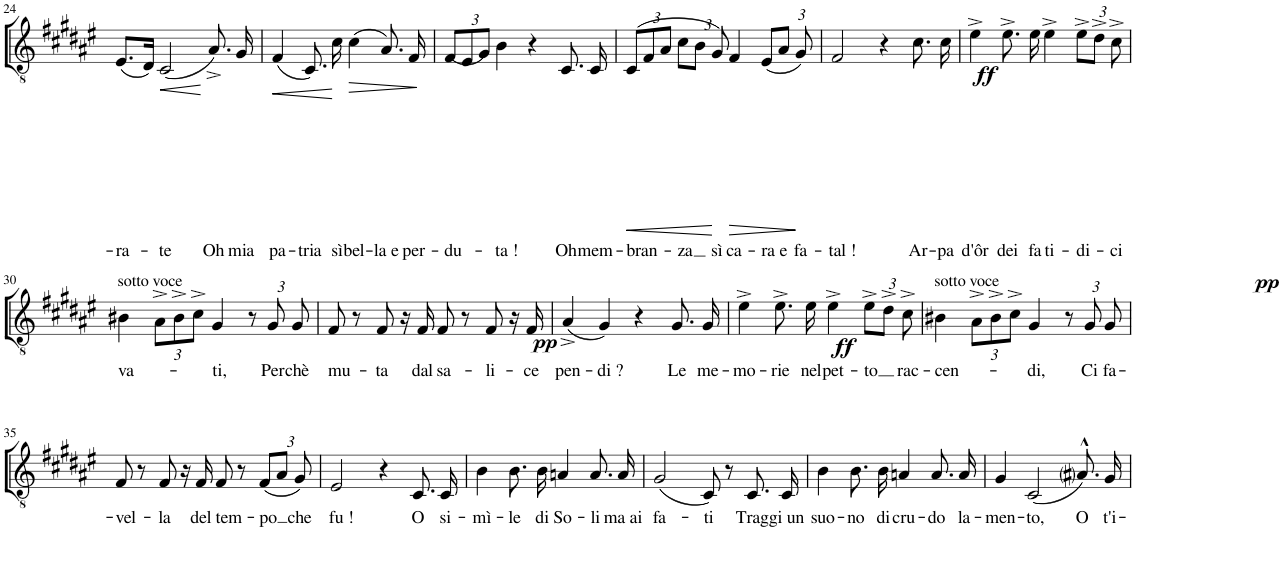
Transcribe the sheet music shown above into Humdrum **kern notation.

**kern	**text	**dynam
*part1	*part1	*part1
*staff1	*staff1	*staff1
*I"TI	*	*
!!LO:PB:g=z
*clefGv2	*	*
*k[f#c#g#d#a#e#]	*	*
*M4/4	*	*
*met(c)	*	*
=24	=24	=24
!	!LO:LY:b	!
(8.E#/L	-ra-	.
16D#/Jk)	.	.
!	!LO:LY:b	!LO:HP:b
(2C#/	-te	<
!	!LO:LY:b	!
8.A#^/)	Oh	[
!	!LO:LY:b	!
16G#/	mia	.
=25	=25	=25
!	!LO:LY:b	!LO:HP:b
(4F#/	pa-	<
!	!LO:LY:b	!
8.C#/)	-tria	.
!	!LO:LY:b	!
16c#\	sì	[
!	!LO:LY:b	!LO:HP:b
(4c#\	bel-	>
!	!LO:LY:b	!
8.A#/)	-la e	.
!	!LO:LY:b	!
16F#/	per-	]
=26	=26	=26
*Xbrackettup	*	*
!	!LO:LY:b	!
(12F#/L	-du-	.
12E#/	.	.
12G#/J)	.	.
!	!LO:LY:b	!
4B\	-ta !	.
4r	.	.
!	!LO:LY:b	!
8.C#/	Oh	.
!	!LO:LY:b	!
16C#/	mem-	.
=27	=27	=27
!	!LO:LY:b	!LO:HP:b
(12C#/L	-bran-	<
12F#/	.	.
12A#/J	.	.
!	!LO:LY:b	!
12c#\L	-za	.
12B\J	.	.
!	!LO:LY:b	!
12G#/)	sì	[
!	!LO:LY:b	!LO:HP:b
4F#/	ca-	>
!	!LO:LY:b	!
(12E#/L	-ra e	.
12A#/J	.	.
!	!LO:LY:b	!
12G#/)	fa-	]
=28	=28	=28
!	!LO:LY:b	!
2F#/	-tal !	.
4r	.	.
!	!LO:LY:b	!
8.c#\	Ar-	.
!	!LO:LY:b	!
16c#\	-pa	.
=29	=29	=29
!	!LO:LY:b	!LO:DY:b
4e#^\	d'ôr	ff
!	!LO:LY:b	!
8.e#^\	dei	.
!	!LO:LY:b	!
16e#\	fa-	.
!	!LO:LY:b	!
4e#^\	-ti-	.
!	!LO:LY:b	!
12e#^\L	-di-	.
12d#^\J	.	.
!	!LO:LY:b	!
12c#^\	-ci	.
!!LO:LB:g=z
=30	=30	=30
!LO:TX:a:t=sotto voce	!	!
!	!LO:LY:b	!
4B#X\	va-	.
12A#^\L	.	.
12B#^\	.	.
12c#^\J	.	.
!	!LO:LY:b	!
4G#/	-ti,	.
!	!	!LO:DY:b
12r	.	pp
!	!LO:LY:b	!
12G#/	Per-	.
!	!LO:LY:b	!
12G#/	-chè	.
=31	=31	=31
!	!LO:LY:b	!
8F#/	mu-	.
8r	.	.
!	!LO:LY:b	!
8F#/	-ta	.
16r	.	.
!	!LO:LY:b	!
16F#/	dal	.
!	!LO:LY:b	!
8F#/	sa-	.
8r	.	.
!	!LO:LY:b	!
8F#/	-li-	.
16r	.	.
!	!LO:LY:b	!
16F#/	-ce	.
=32	=32	=32
!	!LO:LY:b	!
(4A#^/	pen-	.
!	!LO:LY:b	!
4G#/)	-di ?	.
4r	.	.
!	!LO:LY:b	!
8.G#/	Le	.
!	!LO:LY:b	!
16G#/	me-	.
=33	=33	=33
!	!LO:LY:b	!LO:DY:b
4e#^\	-mo-	ff
!	!LO:LY:b	!
8.e#^\	-rie	.
!	!LO:LY:b	!
16e#\	nel	.
!	!LO:LY:b	!
4e#^\	pet-	.
!	!LO:LY:b	!
12e#^\L	-to	.
12d#^\J	.	.
!	!LO:LY:b	!
12c#^\	rac-	.
=34	=34	=34
!LO:TX:a:t=sotto voce	!	!
!	!LO:LY:b	!
4B#X\	-cen-	.
12A#^\L	.	.
12B#^\	.	.
12c#^\J	.	.
!	!LO:LY:b	!
4G#/	-di,	.
!	!	!LO:DY:b
12r	.	pp
!	!LO:LY:b	!
12G#/	Ci	.
!	!LO:LY:b	!
12G#/	fa-	.
!!LO:LB:g=z
=35	=35	=35
!	!LO:LY:b	!
8F#/	-vel-	.
8r	.	.
!	!LO:LY:b	!
8F#/	-la	.
16r	.	.
!	!LO:LY:b	!
16F#/	del	.
!	!LO:LY:b	!
8F#/	tem-	.
8r	.	.
!	!LO:LY:b	!
(12F#/L	-po	.
12A#/J	.	.
!	!LO:LY:b	!
12G#/)	che	.
=36	=36	=36
!	!LO:LY:b	!
2E#/	fu !	.
4r	.	.
!	!LO:LY:b	!
8.C#/	O	.
!	!LO:LY:b	!
16C#/	si-	.
=37	=37	=37
!	!LO:LY:b	!
4B\	-mì-	.
!	!LO:LY:b	!
8.B\	-le	.
!	!LO:LY:b	!
16B\	di	.
!	!LO:LY:b	!
4An/	So-	.
!	!LO:LY:b	!
8.A/	-li-	.
!	!LO:LY:b	!
16A/	-ma ai	.
=38	=38	=38
!	!LO:LY:b	!
(2G#/	fa-	.
!	!LO:LY:b	!
8C#/)	-ti	.
8r	.	.
!	!LO:LY:b	!
8.C#/	Trag-	.
!	!LO:LY:b	!
16C#/	-gi un	.
=39	=39	=39
!	!LO:LY:b	!
4B\	suo-	.
!	!LO:LY:b	!
8.B\	-no	.
!	!LO:LY:b	!
16B\	di	.
!	!LO:LY:b	!
4An/	cru-	.
!	!LO:LY:b	!
8.A/	-do	.
!	!LO:LY:b	!
16A/	la-	.
=40	=40	=40
!	!LO:LY:b	!
4G#/	-men-	.
!	!LO:LY:b	!
(2C#/	-to,	.
!	!LO:LY:b	!
8.A#i^^/)	O	.
!	!LO:LY:b	!
16G#/	t'i-	.
=	=	=
*-	*-	*-
